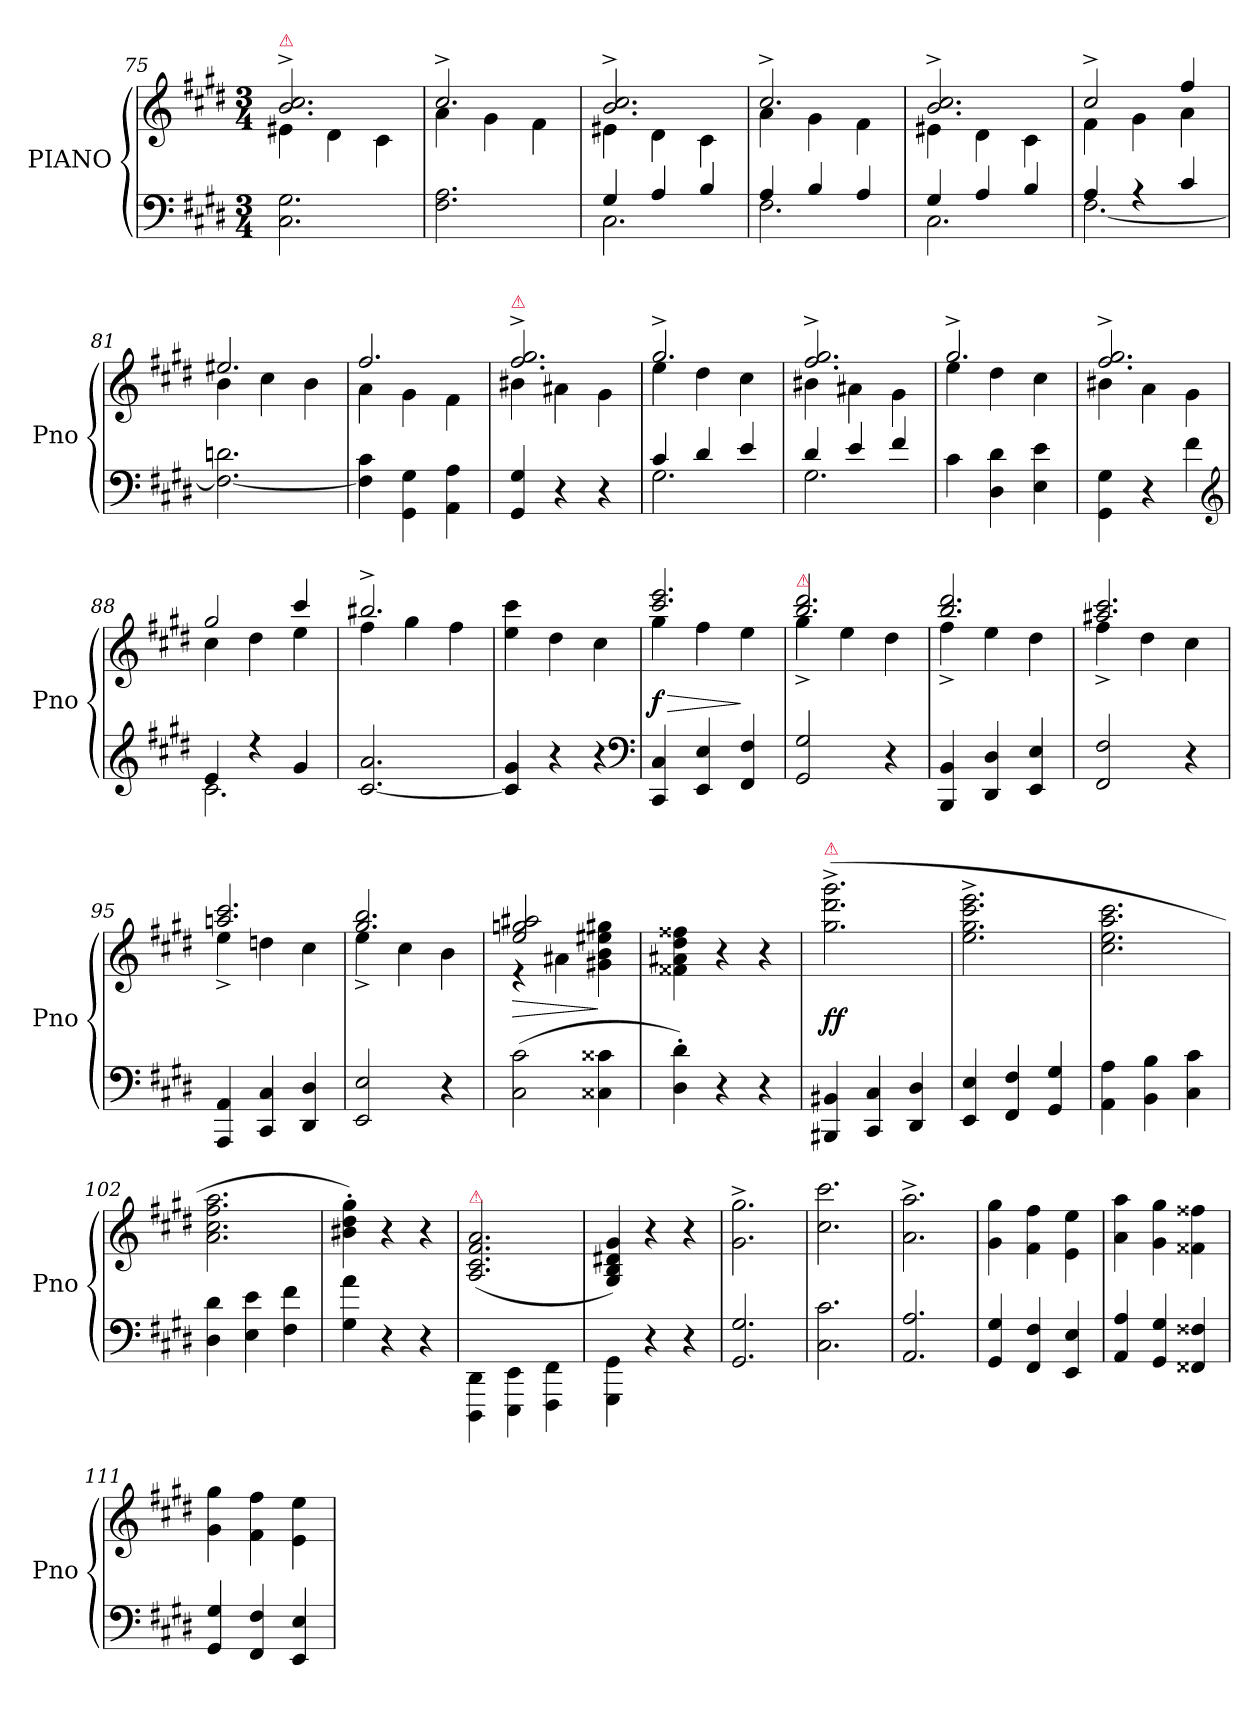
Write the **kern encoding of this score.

**kern	**kern	**dynam
*part1	*part1	*part1
*staff2	*staff1	*staff1/2
*I"PIANO	*	*
*I'Pno	*	*
*clefF4	*clefG2	*
*k[f#c#g#d#]	*k[f#c#g#d#]	*
*c#:	*c#:	*
*M3/4	*M3/4	*
=75	=75	=75
*	*^	*
!	!LO:TX:a:color=crimson:t=⚠	!	!
2.C# 2.G#	2.b^> 2.cc#^>	4e#X	.
.	.	4d#	.
.	.	4c#	.
=76	=76	=76	=76
2.F# 2.A	2.cc#^>	4a	.
.	.	4g#	.
.	.	4f#	.
=77	=77	=77	=77
*^	*	*	*
4G#	2.C#	2.b^> 2.cc#^>	4e#X	.
4A	.	.	4d#	.
4B	.	.	4c#	.
=78	=78	=78	=78	=78
4A	2.F#	2.cc#^>	4a	.
4B	.	.	4g#	.
4A	.	.	4f#	.
=79	=79	=79	=79	=79
4G#	2.C#	2.b^> 2.cc#^>	4e#X	.
4A	.	.	4d#	.
4B	.	.	4c#	.
=80	=80	=80	=80	=80
4A	[<2.F#	2cc#^>	4f#	.
4rA	.	.	4g#	.
4c#	.	4ff#	4a	.
*v	*v	*	*	*
=81	=81	=81	=81
2.F#_ 2.dn	2.ee#X	4b	.
.	.	4cc#	.
.	.	4b	.
=82	=82	=82	=82
4F#] 4c#	2.ff#	4a	.
4GG#\ 4G#\	.	4g#	.
4AA\ 4A\	.	4f#	.
=83	=83	=83	=83
!	!LO:TX:a:color=crimson:t=⚠	!	!
4GG#/ 4G#/	2.ff#^> 2.gg#^>	4b#X	.
4r	.	4a#X	.
4r	.	4g#	.
=84	=84	=84	=84
*^	*	*	*
4c#	2.G#	2.gg#^>	4ee	.
4d#	.	.	4dd#	.
4e	.	.	4cc#	.
=85	=85	=85	=85	=85
4d#	2.G#	2.ff#^> 2.gg#^>	4b#X	.
4e	.	.	4a#X	.
4f#	.	.	4g#	.
*v	*v	*	*	*
=86	=86	=86	=86
4c#	2.gg#^>	4ee	.
4D# 4d#	.	4dd#	.
4E 4e	.	4cc#	.
=87	=87	=87	=87
4GG#\ 4G#\	2.ff#^> 2.gg#^>	4b#X	.
4r	.	4a	.
4f#	.	4g#	.
*clefG2	*	*	*
=88	=88	=88	=88
*^	*	*	*
4e	2.c#	2gg#	4cc#	.
4r	.	.	4dd#	.
4g#	.	4ccc#	4ee	.
*v	*v	*	*	*
=89	=89	=89	=89
[2.c# 2.a	2.bb#X^>	4ff#	.
.	.	4gg#	.
.	.	4ff#	.
*	*v	*v	*
=90	=90	=90
4c#] 4g#	4ee 4ccc#	.
4r	4dd#	.
4r	4cc#	.
*clefF4	*	*
=91	=91	=91
*	*^	*
4CC# 4C#	2.ccc# 2.eee	4gg#	> f
4EE 4E	.	4ff#	.
4FF# 4F#	.	4ee	]
=92	=92	=92	=92
!	!LO:TX:a:color=crimson:t=⚠	!	!
2GG# 2G#	2.bb 2.ddd#	4gg#^<	.
.	.	4ee	.
4r	.	4dd#	.
=93	=93	=93	=93
4BBB 4BB	2.bb 2.ddd#	4ff#^<	.
4DD# 4D#	.	4ee	.
4EE 4E	.	4dd#	.
=94	=94	=94	=94
2FF# 2F#	2.aa#X 2.ccc#	4ff#^<	.
.	.	4dd#	.
4r	.	4cc#	.
=95	=95	=95	=95
4AAA 4AA	2.aan 2.ccc#	4ee^<	.
4CC# 4C#	.	4ddn	.
4DD# 4D#	.	4cc#	.
=96	=96	=96	=96
2EE 2E	2.gg# 2.bb	4ee^<	.
.	.	4cc#	.
4r	.	4b	.
=97	=97	=97	=97
(>2C# 2c#	2ee 2ggn 2aa#X	4re	>
.	.	4a#X	.
4C##X 4c##X	4ryy	4g#X 4b 4ee#X 4gg#X	]
*	*v	*v	*
=98	=98	=98
4D#'> 4d#'>)	4f##X 4a#X 4dd# 4ff##X	.
4r	4r	.
4r	4r	.
=99	=99	=99
!	!LO:TX:a:color=crimson:t=⚠	!
4BBB#X 4BB#X	(>2.gg#^< 2.ddd#^< 2.ggg#^<	ff
4CC# 4C#	.	.
4DD# 4D#	.	.
=100	=100	=100
4EE 4E	2.ee^< 2.gg#^< 2.ccc#^< 2.eee^<	.
4FF# 4F#	.	.
4GG# 4G#	.	.
=101	=101	=101
4AA 4A	2.cc# 2.ee 2.aa 2.ccc#	.
4BB 4B	.	.
4C# 4c#	.	.
=102	=102	=102
4D# 4d#	2.a 2.cc# 2.ff# 2.aa	.
4E 4e	.	.
4F# 4f#	.	.
=103	=103	=103
4G# 4a	4b#X'> 4dd#'> 4gg#'>)	.
4r	4r	.
4r	4r	.
=104	=104	=104
!	!LO:TX:a:color=crimson:t=⚠	!
4DDD#\ 4DD#\	(>2.A/ 2.c#/ 2.f#/ 2.a/	.
4EEE\ 4EE\	.	.
4FFF#\ 4FF#\	.	.
=105	=105	=105
4GGG#\ 4GG#\	4G#/ 4B/ 4d#X/ 4g#/)	.
4r	4r	.
4r	4r	.
=106	=106	=106
2.GG# 2.G#	2.g#^> 2.gg#^>	.
=107	=107	=107
2.C# 2.c#	2.cc# 2.ccc#	.
=108	=108	=108
2.AA/ 2.A/	2.a^> 2.aa^>	.
=109	=109	=109
4GG# 4G#	4g# 4gg#	.
4FF# 4F#	4f# 4ff#	.
4EE 4E	4e\ 4ee\	.
=110	=110	=110
4AA/ 4A/	4a 4aa	.
4GG# 4G#	4g# 4gg#	.
4FF##X 4F##X	4f##X 4ff##X	.
=111	=111	=111
4GG# 4G#	4g# 4gg#	.
4FF# 4F#	4f# 4ff#	.
4EE 4E	4e\ 4ee\	.
=	=	=
*-	*-	*-
